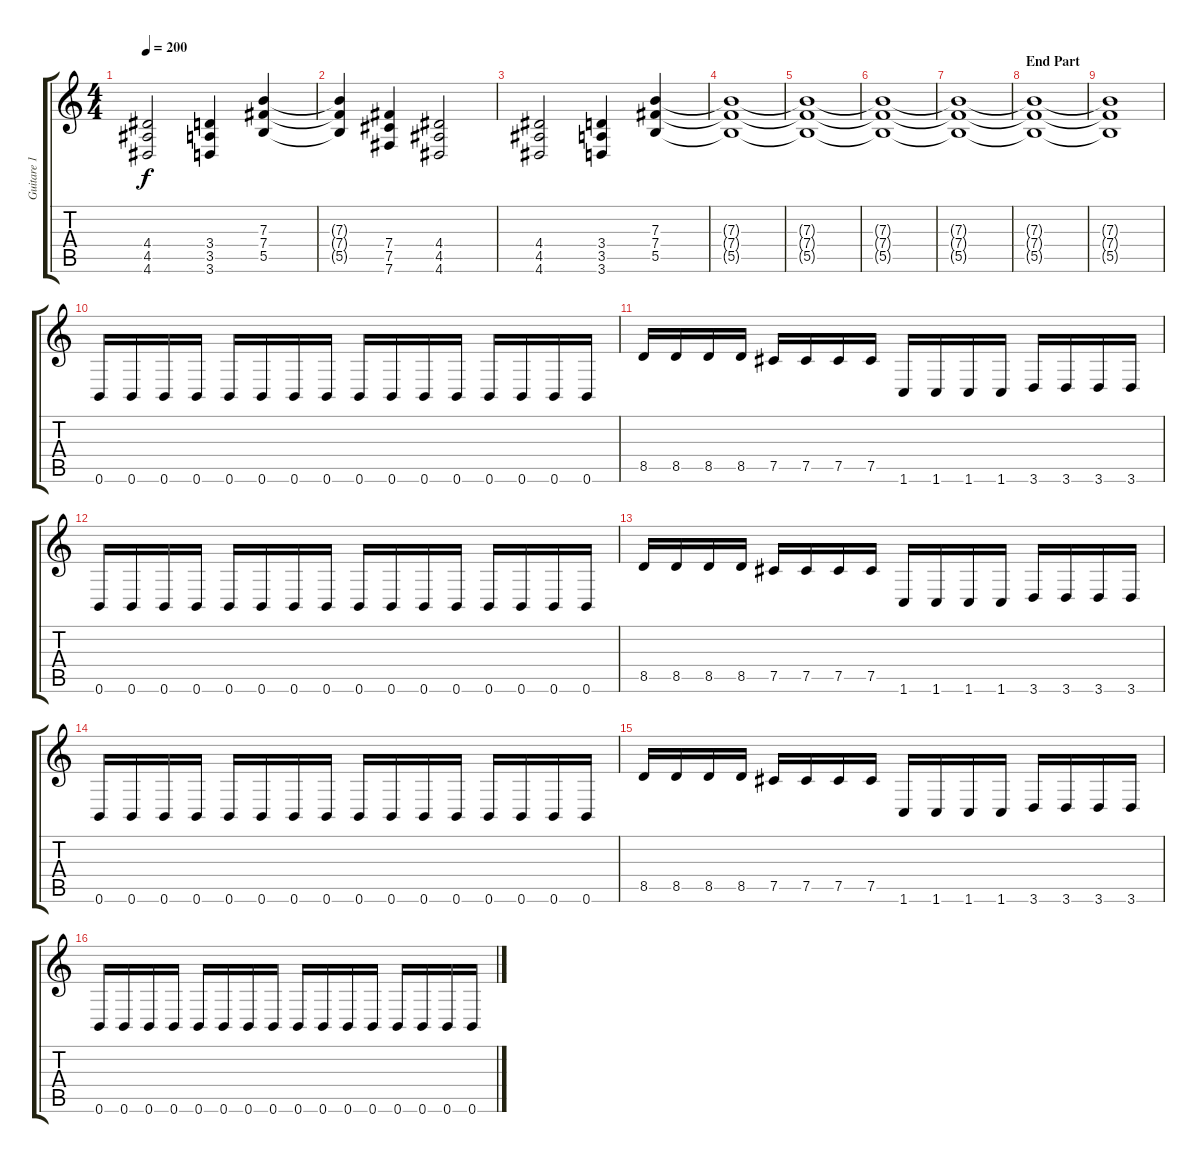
\track ("Guitare 1" "Guitare 1") {instrument distortionguitar}
\staff {score tabs}
\tuning (Db4 Ab3 E3 B2 Gb2 B1) {hide}
\ts (4 4)
\tempo 200
\clef g2
\ks c
(4.4 4.5 4.6).2{dy f} (3.4 3.5 3.6).4 (7.3 7.4 5.5).4 |
(7.3{t} 7.4{t} 5.5{t}).4 (7.4 7.5 7.6).4 (4.4 4.5 4.6).2 |
(4.4 4.5 4.6).2 (3.4 3.5 3.6).4 (7.3 7.4 5.5).4 |
(7.3{t} 7.4{t} 5.5{t}).1 |
(7.3{t} 7.4{t} 5.5{t}).1 |
(7.3{t} 7.4{t} 5.5{t}).1 |
(7.3{t} 7.4{t} 5.5{t}).1 |
\section ("" "End Part")
(7.3{t} 7.4{t} 5.5{t}).1 |
(7.3{t} 7.4{t} 5.5{t}).1 |
0.6.16 0.6.16 0.6.16 0.6.16 0.6.16 0.6.16 0.6.16 0.6.16 0.6.16 0.6.16 0.6.16 0.6.16 0.6.16 0.6.16 0.6.16 0.6.16 |
8.5.16 8.5.16 8.5.16 8.5.16 7.5.16 7.5.16 7.5.16 7.5.16 1.6.16 1.6.16 1.6.16 1.6.16 3.6.16 3.6.16 3.6.16 3.6.16 |
0.6.16 0.6.16 0.6.16 0.6.16 0.6.16 0.6.16 0.6.16 0.6.16 0.6.16 0.6.16 0.6.16 0.6.16 0.6.16 0.6.16 0.6.16 0.6.16 |
8.5.16 8.5.16 8.5.16 8.5.16 7.5.16 7.5.16 7.5.16 7.5.16 1.6.16 1.6.16 1.6.16 1.6.16 3.6.16 3.6.16 3.6.16 3.6.16 |
0.6.16 0.6.16 0.6.16 0.6.16 0.6.16 0.6.16 0.6.16 0.6.16 0.6.16 0.6.16 0.6.16 0.6.16 0.6.16 0.6.16 0.6.16 0.6.16 |
8.5.16 8.5.16 8.5.16 8.5.16 7.5.16 7.5.16 7.5.16 7.5.16 1.6.16 1.6.16 1.6.16 1.6.16 3.6.16 3.6.16 3.6.16 3.6.16 |
0.6.16 0.6.16 0.6.16 0.6.16 0.6.16 0.6.16 0.6.16 0.6.16 0.6.16 0.6.16 0.6.16 0.6.16 0.6.16 0.6.16 0.6.16 0.6.16
